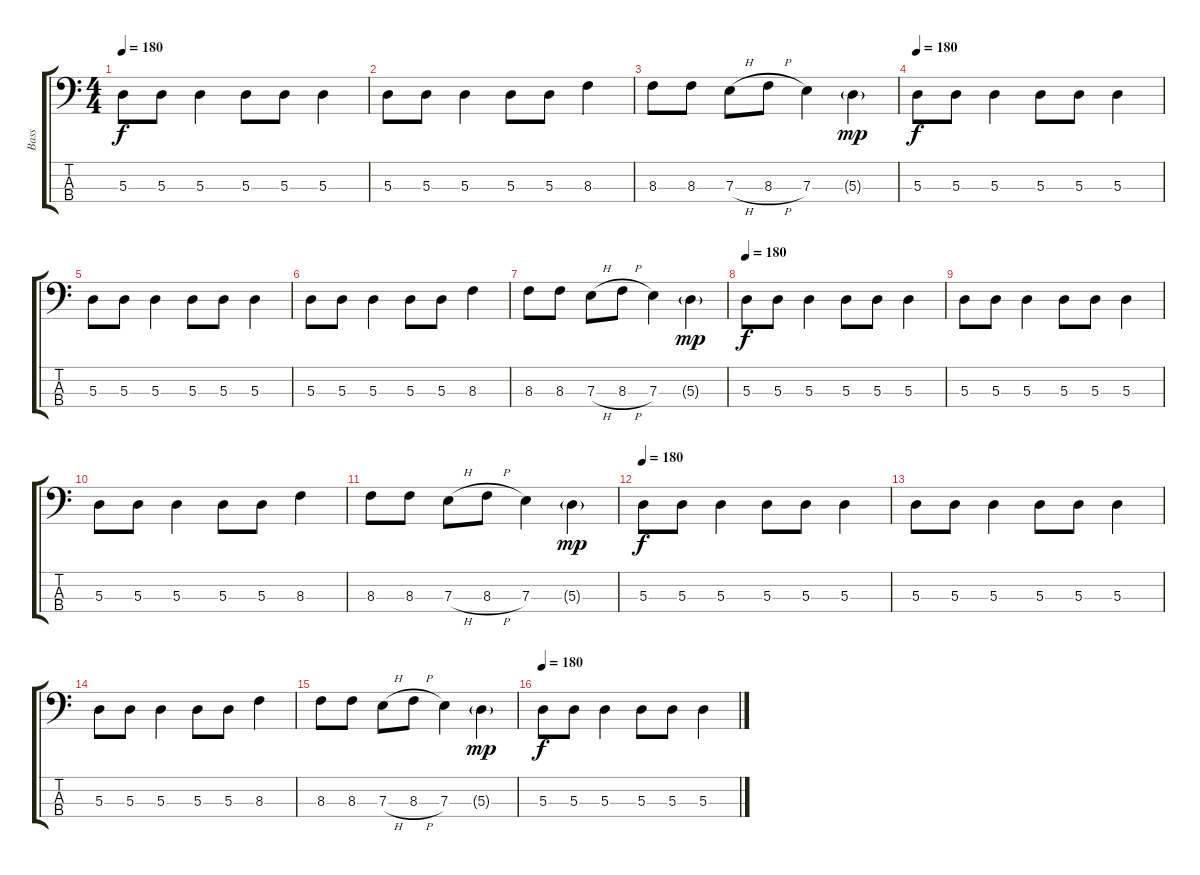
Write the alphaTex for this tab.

\track ("Bass" "Bass") {instrument electricbassfinger}
\staff {score tabs}
\tuning (G2 D2 A1 E1) {hide}
\ts (4 4)
\tempo 180
\clef f4
\ks c
5.3.8{dy f} 5.3.8 5.3.4 5.3.8 5.3.8 5.3.4 |
5.3.8 5.3.8 5.3.4 5.3.8 5.3.8 8.3.4 |
8.3.8 8.3.8 7.3{h}.8 8.3{h}.8 7.3.4 5.3{g}.4{dy mp} |
\tempo 180
5.3.8{dy f} 5.3.8 5.3.4 5.3.8 5.3.8 5.3.4 |
5.3.8 5.3.8 5.3.4 5.3.8 5.3.8 5.3.4 |
5.3.8 5.3.8 5.3.4 5.3.8 5.3.8 8.3.4 |
8.3.8 8.3.8 7.3{h}.8 8.3{h}.8 7.3.4 5.3{g}.4{dy mp} |
\tempo 180
5.3.8{dy f} 5.3.8 5.3.4 5.3.8 5.3.8 5.3.4 |
5.3.8 5.3.8 5.3.4 5.3.8 5.3.8 5.3.4 |
5.3.8 5.3.8 5.3.4 5.3.8 5.3.8 8.3.4 |
8.3.8 8.3.8 7.3{h}.8 8.3{h}.8 7.3.4 5.3{g}.4{dy mp} |
\tempo 180
5.3.8{dy f} 5.3.8 5.3.4 5.3.8 5.3.8 5.3.4 |
5.3.8 5.3.8 5.3.4 5.3.8 5.3.8 5.3.4 |
5.3.8 5.3.8 5.3.4 5.3.8 5.3.8 8.3.4 |
8.3.8 8.3.8 7.3{h}.8 8.3{h}.8 7.3.4 5.3{g}.4{dy mp} |
\tempo 180
5.3.8{dy f} 5.3.8 5.3.4 5.3.8 5.3.8 5.3.4
